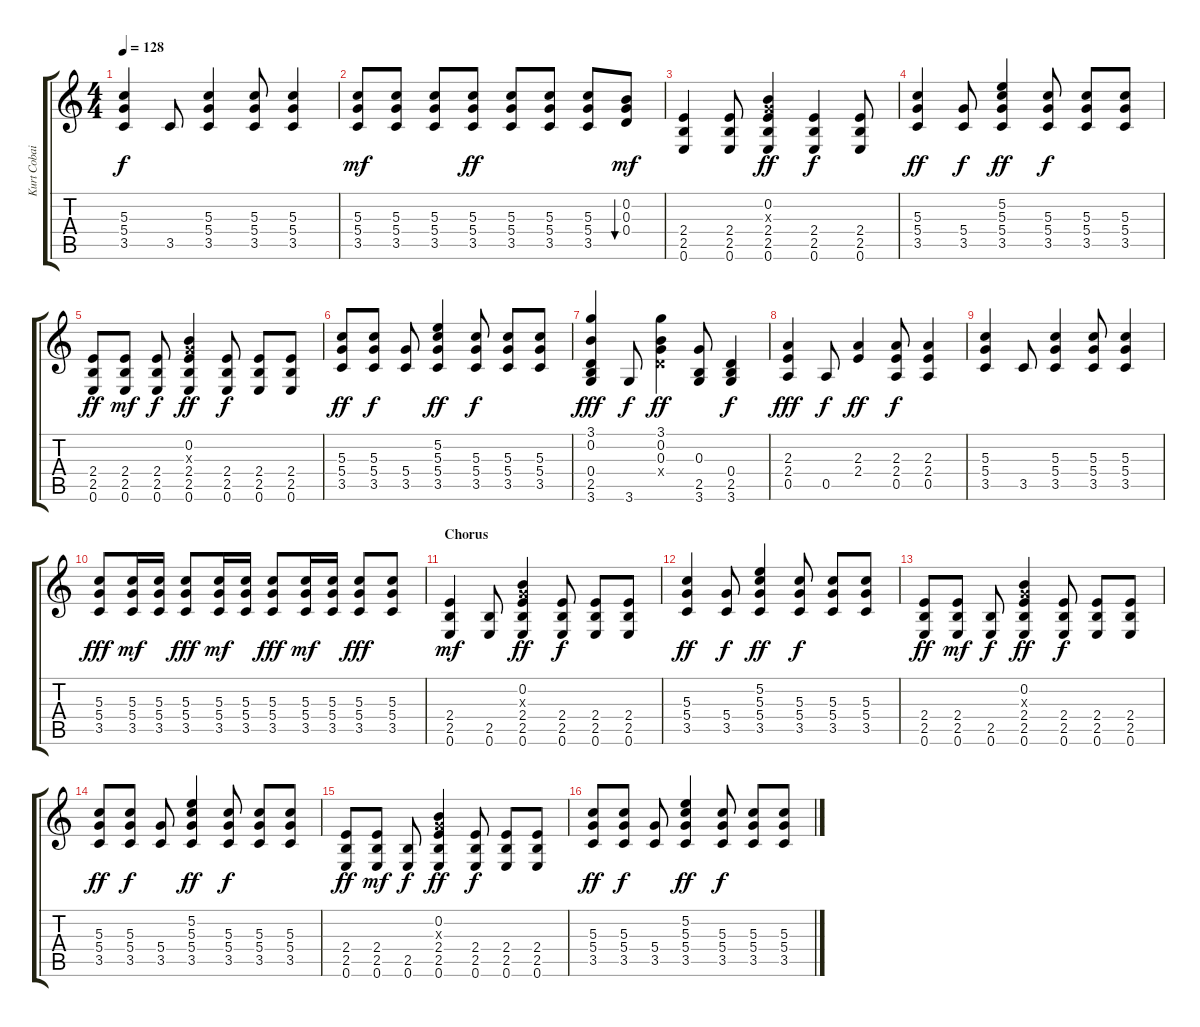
\track ("Kurt Cobain" "Kurt Cobai") {instrument electricguitarclean}
\staff {score tabs}
\tuning (E4 B3 G3 D3 A2 E2) {hide}
\ts (4 4)
\tempo 128
\clef g2
\ks c
(5.3 5.4 3.5).4{dy f} 3.5.8 (5.3 5.4 3.5).4 (5.3 5.4 3.5).8 (5.3 5.4 3.5).4 |
(5.3 5.4 3.5).8{dy mf} (5.3 5.4 3.5).8 (5.3 5.4 3.5).8 (5.3 5.4 3.5).8{dy ff} (5.3 5.4 3.5).8 (5.3 5.4 3.5).8 (5.3 5.4 3.5).8 (0.2 0.3 0.4).8{bu 60 dy mf} |
(2.4 2.5 0.6).4 (2.4 2.5 0.6).8 (0.2 0.3{x} 2.4 2.5 0.6).4{dy ff} (2.4 2.5 0.6).4{dy f} (2.4 2.5 0.6).8 |
(5.3 5.4 3.5).4{dy ff} (5.4 3.5).8{dy f} (5.2 5.3 5.4 3.5).4{dy ff} (5.3 5.4 3.5).8{dy f} (5.3 5.4 3.5).8 (5.3 5.4 3.5).8 |
(2.4 2.5 0.6).8{dy ff} (2.4 2.5 0.6).8{dy mf} (2.4 2.5 0.6).8{dy f} (0.2 0.3{x} 2.4 2.5 0.6).4{dy ff} (2.4 2.5 0.6).8{dy f} (2.4 2.5 0.6).8 (2.4 2.5 0.6).8 |
(5.3 5.4 3.5).8{dy ff} (5.3 5.4 3.5).8{dy f} (5.4 3.5).8 (5.2 5.3 5.4 3.5).4{dy ff} (5.3 5.4 3.5).8{dy f} (5.3 5.4 3.5).8 (5.3 5.4 3.5).8 |
(3.1 0.2 0.4 2.5 3.6).4{dy fff} 3.6.8{dy f} (3.1 0.2 0.3 0.4{x}).4{dy ff} (0.3 2.5 3.6).8 (0.4 2.5 3.6).4{dy f} |
(2.3 2.4 0.5).4{dy fff} 0.5.8{dy f} (2.3 2.4).4{dy ff} (2.3 2.4 0.5).8{dy f} (2.3 2.4 0.5).4 |
(5.3 5.4 3.5).4 3.5.8 (5.3 5.4 3.5).4 (5.3 5.4 3.5).8 (5.3 5.4 3.5).4 |
(5.3 5.4 3.5).8{dy fff} (5.3 5.4 3.5).16{dy mf} (5.3 5.4 3.5).16 (5.3 5.4 3.5).8{dy fff} (5.3 5.4 3.5).16{dy mf} (5.3 5.4 3.5).16 (5.3 5.4 3.5).8{dy fff} (5.3 5.4 3.5).16{dy mf} (5.3 5.4 3.5).16 (5.3 5.4 3.5).8{dy fff} (5.3 5.4 3.5).8 |
\section ("" "Chorus")
(2.4 2.5 0.6).4{dy mf} (2.5 0.6).8 (0.2 0.3{x} 2.4 2.5 0.6).4{dy ff} (2.4 2.5 0.6).8{dy f} (2.4 2.5 0.6).8 (2.4 2.5 0.6).8 |
(5.3 5.4 3.5).4{dy ff} (5.4 3.5).8{dy f} (5.2 5.3 5.4 3.5).4{dy ff} (5.3 5.4 3.5).8{dy f} (5.3 5.4 3.5).8 (5.3 5.4 3.5).8 |
(2.4 2.5 0.6).8{dy ff} (2.4 2.5 0.6).8{dy mf} (2.5 0.6).8{dy f} (0.2 0.3{x} 2.4 2.5 0.6).4{dy ff} (2.4 2.5 0.6).8{dy f} (2.4 2.5 0.6).8 (2.4 2.5 0.6).8 |
(5.3 5.4 3.5).8{dy ff} (5.3 5.4 3.5).8{dy f} (5.4 3.5).8 (5.2 5.3 5.4 3.5).4{dy ff} (5.3 5.4 3.5).8{dy f} (5.3 5.4 3.5).8 (5.3 5.4 3.5).8 |
(2.4 2.5 0.6).8{dy ff} (2.4 2.5 0.6).8{dy mf} (2.5 0.6).8{dy f} (0.2 0.3{x} 2.4 2.5 0.6).4{dy ff} (2.4 2.5 0.6).8{dy f} (2.4 2.5 0.6).8 (2.4 2.5 0.6).8 |
(5.3 5.4 3.5).8{dy ff} (5.3 5.4 3.5).8{dy f} (5.4 3.5).8 (5.2 5.3 5.4 3.5).4{dy ff} (5.3 5.4 3.5).8{dy f} (5.3 5.4 3.5).8 (5.3 5.4 3.5).8
